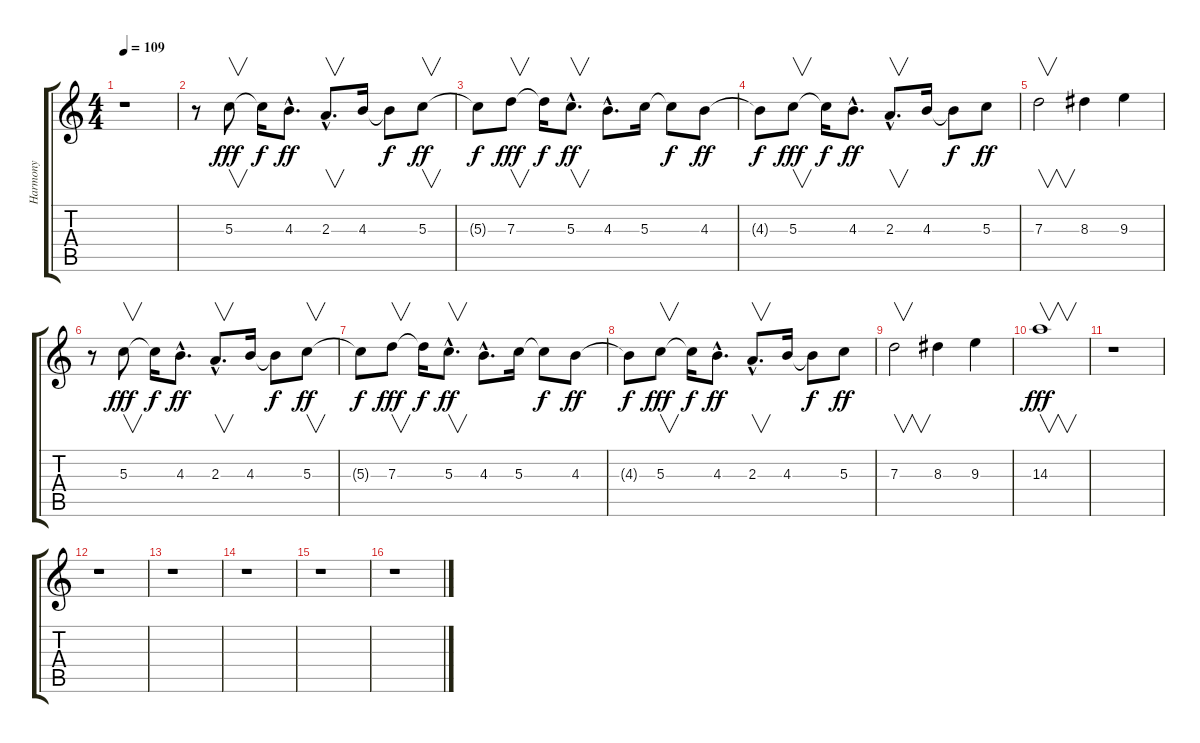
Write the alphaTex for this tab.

\track ("Harmony" "Harmony") {instrument overdrivenguitar}
\staff {score tabs}
\tuning (E4 B3 G3 D3 A2 E2) {hide}
\ts (4 4)
\tempo 109
\clef g2
\ks c
r.1{dy fff instrument overdrivenguitar} |
r.8 5.3.8{v} 5.3{t}.16{dy f} 4.3{hac}.8{d dy ff} 2.3{hac}.8{v d} 4.3.16 4.3{t}.8{dy f} 5.3.8{v dy ff} |
5.3{t}.8{dy f} 7.3.8{v dy fff} 7.3{t}.16{dy f} 5.3{hac}.8{v d dy ff} 4.3{hac}.8{d} 5.3.16 5.3{t}.8{dy f} 4.3.8{dy ff} |
4.3{t}.8{dy f} 5.3.8{v dy fff} 5.3{t}.16{dy f} 4.3{hac}.8{d dy ff} 2.3{hac}.8{v d} 4.3.16 4.3{t}.8{dy f} 5.3.8{dy ff} |
7.3.2{v} 8.3.4 9.3.4 |
r.8 5.3.8{v dy fff} 5.3{t}.16{dy f} 4.3{hac}.8{d dy ff} 2.3{hac}.8{v d} 4.3.16 4.3{t}.8{dy f} 5.3.8{v dy ff} |
5.3{t}.8{dy f} 7.3.8{v dy fff} 7.3{t}.16{dy f} 5.3{hac}.8{v d dy ff} 4.3{hac}.8{d} 5.3.16 5.3{t}.8{dy f} 4.3.8{dy ff} |
4.3{t}.8{dy f} 5.3.8{v dy fff} 5.3{t}.16{dy f} 4.3{hac}.8{d dy ff} 2.3{hac}.8{v d} 4.3.16 4.3{t}.8{dy f} 5.3.8{dy ff} |
7.3.2{v} 8.3.4 9.3.4 |
14.3.1{v dy fff} |
r.1 |
r.1 |
r.1 |
r.1 |
r.1 |
r.1
